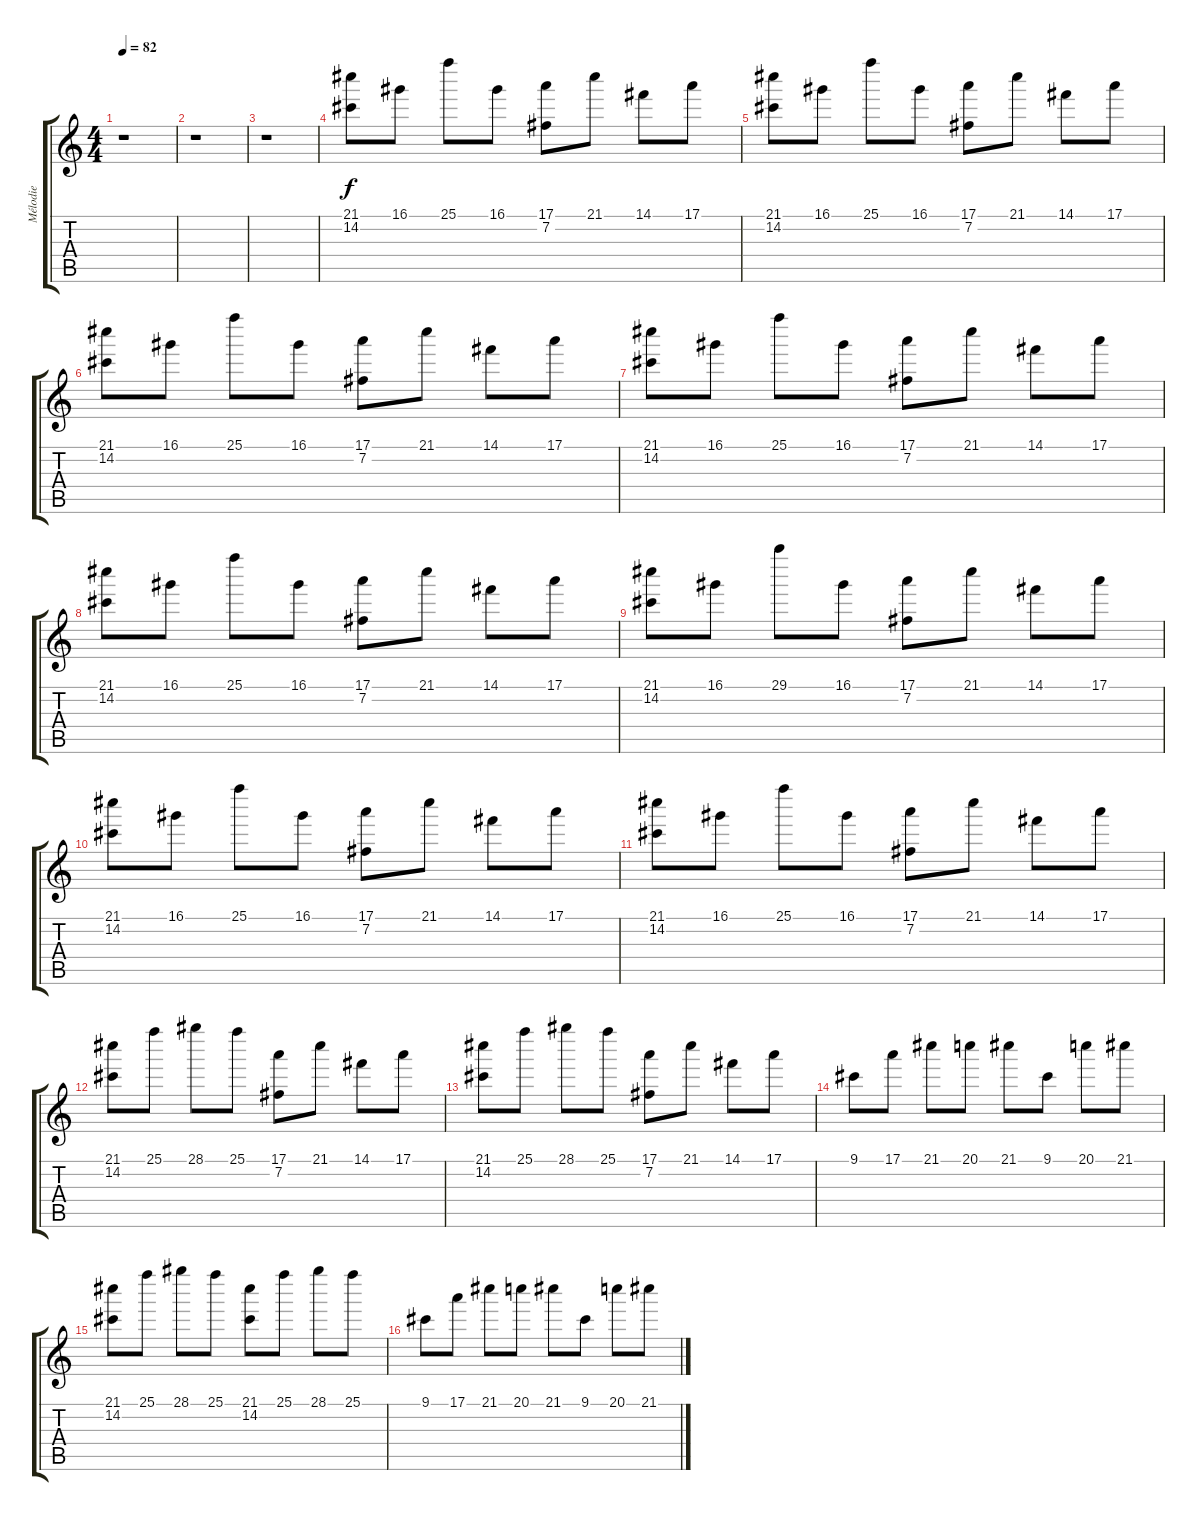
\track ("Mélodie" "Mélodie") {instrument xylophone}
\staff {score tabs}
\tuning (E5 B4 G4 D4 A3 E3) {hide}
\ts (4 4)
\tempo 82
\clef g2
\ks c
r.1{dy f instrument xylophone} |
r.1 |
r.1 |
(21.1 14.2).8 16.1.8 25.1.8 16.1.8 (17.1 7.2).8 21.1.8 14.1.8 17.1.8 |
(21.1 14.2).8 16.1.8 25.1.8 16.1.8 (17.1 7.2).8 21.1.8 14.1.8 17.1.8 |
(21.1 14.2).8 16.1.8 25.1.8 16.1.8 (17.1 7.2).8 21.1.8 14.1.8 17.1.8 |
(21.1 14.2).8 16.1.8 25.1.8 16.1.8 (17.1 7.2).8 21.1.8 14.1.8 17.1.8 |
(21.1 14.2).8 16.1.8 25.1.8 16.1.8 (17.1 7.2).8 21.1.8 14.1.8 17.1.8 |
(21.1 14.2).8 16.1.8 29.1.8 16.1.8 (17.1 7.2).8 21.1.8 14.1.8 17.1.8 |
(21.1 14.2).8 16.1.8 25.1.8 16.1.8 (17.1 7.2).8 21.1.8 14.1.8 17.1.8 |
(21.1 14.2).8 16.1.8 25.1.8 16.1.8 (17.1 7.2).8 21.1.8 14.1.8 17.1.8 |
(21.1 14.2).8 25.1.8 28.1.8 25.1.8 (17.1 7.2).8 21.1.8 14.1.8 17.1.8 |
(21.1 14.2).8 25.1.8 28.1.8 25.1.8 (17.1 7.2).8 21.1.8 14.1.8 17.1.8 |
9.1.8 17.1.8 21.1.8 20.1.8 21.1.8 9.1.8 20.1.8 21.1.8 |
(21.1 14.2).8 25.1.8 28.1.8 25.1.8 (21.1 14.2).8 25.1.8 28.1.8 25.1.8 |
9.1.8 17.1.8 21.1.8 20.1.8 21.1.8 9.1.8 20.1.8 21.1.8
